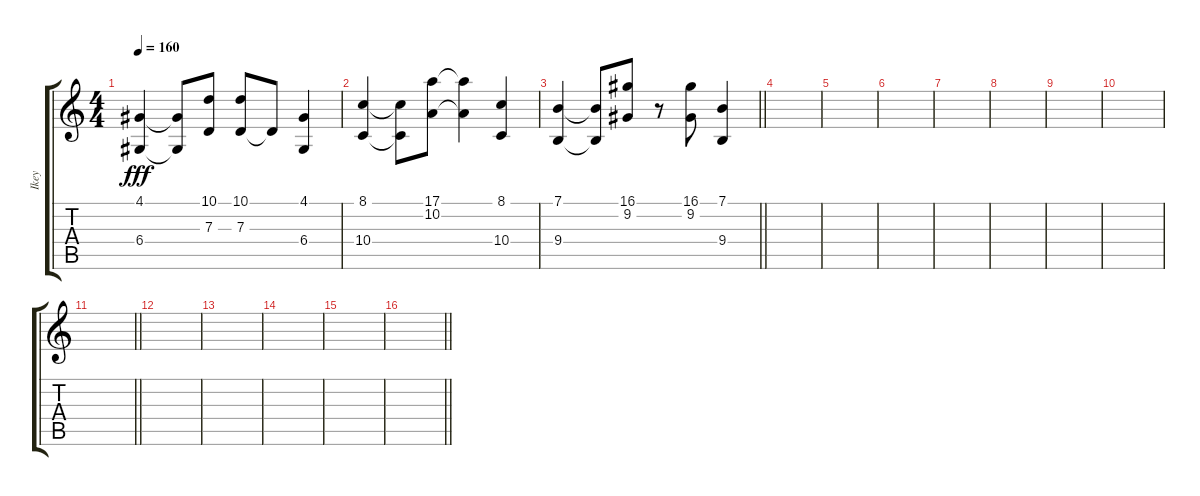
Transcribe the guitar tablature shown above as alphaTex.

\track ("Ikey" "Ikey") {instrument electricgrandpiano}
\staff {score tabs}
\tuning (E4 B3 G3 D3 A2 E2) {hide}
\ts (4 4)
\tempo 160
\clef g2
\ks c
(4.1 6.4).4{dy fff} (4.1{t} 6.4{t}).8 (10.1 7.3).8 (10.1 7.3).8 7.3{t}.8 (4.1 6.4).4 |
(8.1 10.4).4 (8.1{t} 10.4{t}).8 (17.1 10.2).8 (17.1{t} 10.2{t}).4 (8.1 10.4).4 |
\barLineRight lightlight
(7.1 9.4).4 (7.1{t} 9.4{t}).8 (16.1 9.2).8 r.8 (16.1 9.2).8 (7.1 9.4).4 |
|
|
|
|
|
|
|
\barLineRight lightlight
|
|
|
|
|
\barLineRight lightlight
